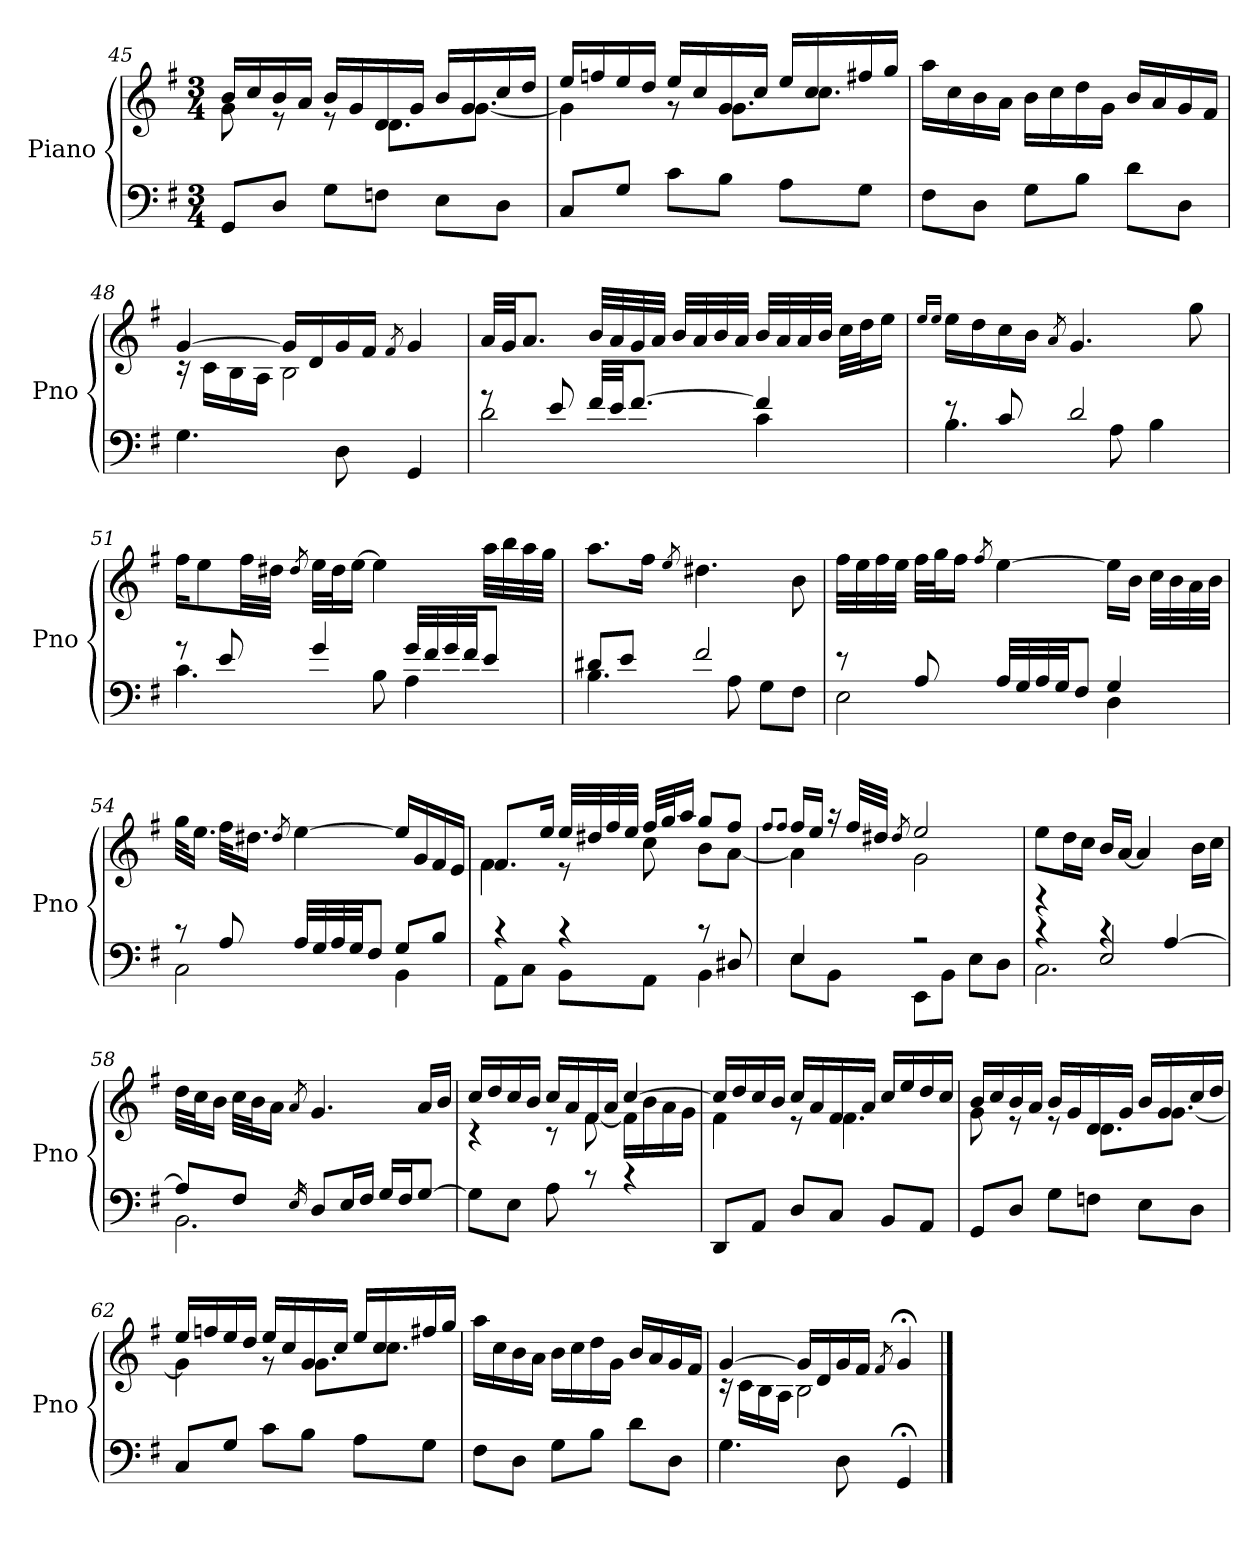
**kern	**kern
*part1	*part1
*staff2	*staff1
*I"Piano	*
*I'Pno	*
!!LO:LB:g=z
*clefF4	*clefG2
*k[f#]	*k[f#]
*G:	*G:
*M3/4	*M3/4
=45	=45
*	*^
8GG/L	16b/LL	8g\
.	16cc/	.
8D/J	16b/	8re
.	16a/JJ	.
8G\L	16b/LL	8re
.	16g/	.
8Fn\J	16d/	8.d\L
.	16g/JJ	.
8E\L	16b/LL	.
.	16g/	[8.g\J
8D\J	16cc/	.
.	16dd/JJ	.
=46	=46	=46
8C/L	16ee/LL	4g\]
.	16ffn/	.
8G/J	16ee/	.
.	16dd/JJ	.
8c\L	16ee/LL	8rg
.	16cc/	.
8B\J	16g/	8.g\L
.	16cc/JJ	.
8A\L	16ee/LL	.
.	16cc/	8.cc\J
8G\J	16ff#X/	.
.	16gg/JJ	.
*	*v	*v
=47	=47
8F#\L	16aa\LL
.	16cc\
8D\J	16b\
.	16a\JJ
8G\L	16b\LL
.	16cc\
8B\J	16dd\
.	16g\JJ
8d\L	16b/LL
.	16a/
8D\J	16g/
.	16f#/JJ
!!LO:PB:g=z
=48	=48
*	*^
4.G\	[4g/	16rc
.	.	16c\LL
.	.	16B\
.	.	16A\JJ
.	16g/LL]	2B\
.	16d/	.
8D\	16g/	.
.	16f#/JJ	.
.	8qf#/	.
4GG/	4g/	.
*	*v	*v
=49	=49
*^	*
8rg	2d\	32a/LLL
.	.	32g/JJ
.	.	8.a/J
8e/	.	.
32f#/LLL	.	32b/LLL
32e/JJ	.	32a/
[8.f#/J	.	32g/
.	.	32a/JJJ
.	.	32b/LLL
.	.	32a/
.	.	32b/
.	.	32a/JJJ
4f#/]	4c\	32b/LLL
.	.	32a/
.	.	32a/
.	.	32b/JJJ
.	.	32cc\LLL
.	.	32dd\J
.	.	16ee\JJ
=50	=50	=50
.	.	16qee/LL
.	.	16qee/JJ
8re	4.B\	16ee\LL
.	.	16dd\
8c/	.	16cc\
.	.	16b\JJ
.	.	8qa/
2d/	.	4.g/
.	8A\	.
.	4B\	.
.	.	8gg\
!!LO:LB:g=z
=51	=51	=51
8rg	4.c\	16ff#\KL
.	.	8ee\
8e/	.	.
.	.	32ff#\LL
.	.	32dd#X\JJJ
.	.	8qdd#/
4g/	.	32ee\LLL
.	.	32dd#\J
.	.	[16ee\JJ
.	8B\	4ee\]
32g/LLL	4A\	.
32f#/	.	.
32g/	.	.
32f#/JJ	.	.
8e/J	.	32aa\LLL
.	.	32bb\
.	.	32aa\
.	.	32gg\JJJ
=52	=52	=52
8d#X/L	4.B\	8.aa\L
8e/J	.	.
.	.	16ff#\Jk
.	.	8qee/
2f#/	.	4.dd#X\
.	8A\	.
.	8G\L	.
.	8F#\J	8b\
!!LO:LB:g=z
=53	=53	=53
8re	2E\	32ff#\LLL
.	.	32ee\
.	.	32ff#\
.	.	32ee\JJJ
8A/	.	32ff#\LLL
.	.	32gg\J
.	.	16ff#\JJ
.	.	8qff#/
32A/LLL	.	[4ee\
32G/	.	.
32A/	.	.
32G/JJ	.	.
8F#/J	.	.
4G/	4D\	16ee\LL]
.	.	16b\JJ
.	.	32cc\LLL
.	.	32b\
.	.	32a\
.	.	32b\JJJ
=54	=54	=54
8rc	2C\	32gg\KLL
.	.	16.ee\JJ
8A/	.	32ff#\KLL
.	.	16.dd#X\JJ
.	.	8qdd#/
32A/LLL	.	[4ee\
32G/	.	.
32A/	.	.
32G/JJ	.	.
8F#/J	.	.
8G/L	4BB\	16ee/LL]
.	.	16g/
8B/J	.	16f#/
.	.	16e/JJ
!!LO:LB:g=z
=55	=55	=55
*	*	*^
4rc	8AA\L	8.f#/L	4f#\
.	8C\J	.	.
.	.	16ee/Jk	.
4rc	8BB\L	32ee/LLL	8re
.	.	32dd#X/	.
.	.	32ff#/	.
.	.	32ee/JJJ	.
.	8AA\J	32ff#/LLL	8cc\
.	.	32gg/J	.
.	.	16aa/JJ	.
8rc	4BB\	8gg/L	8b\L
8D#X/	.	8ff#/J	[8a\J
=56	=56	=56	=56
.	.	8qff#/L	.
.	.	8qff#/J	.
4E/	8E\L	16ff#/LL	4a\]
.	.	16ee/JJ	.
.	8BB\J	16r	.
.	.	32ff#/LLL	.
.	.	32dd#X/JJJ	.
.	.	8qdd#/	.
2rA	8EE\L	2ee/	2g\
.	8BB\J	.	.
.	8E\L	.	.
.	8D\J	.	.
*	*	*v	*v
=57	=57	=57
*	*^	*
4rb	2.C\	4rc	8ee\L
.	.	.	16dd\L
.	.	.	16cc\JJ
4rc	.	2E/	16b/LL
.	.	.	[16a/JJ
.	.	.	4a/]
[4A/	.	.	.
.	.	.	16b\LL
.	.	.	16cc\JJ
*	*v	*v	*
!!LO:LB:g=z
=58	=58	=58
8A/L]	2.BB\	32dd\LLL
.	.	32cc\J
.	.	16b\JJ
8F#/J	.	32cc\LLL
.	.	32b\J
.	.	16a\JJ
16qE/	.	8qa/
8D/L	.	4.g/
16E/L	.	.
16F#/JJ	.	.
16G/LL	.	.
16F#/J	.	.
[8G/J	.	16a/LL
.	.	16b/JJ
*v	*v	*
=59	=59
*	*^
8G\L]	16cc/LL	4rc
.	16dd/	.
8E\J	16cc/	.
.	16b/JJ	.
8A\	16cc/LL	8rc
.	16a/	.
8rc	16f#/	[8f#\
.	16a/JJ	.
4rc	[4cc/	16f#\LL]
.	.	16b\
.	.	16a\
.	.	16g\JJ
=60	=60	=60
8DD/L	16cc/LL]	4f#\
.	16dd/	.
8AA/J	16cc/	.
.	16b/JJ	.
8D/L	16cc/LL	8re
.	16a/	.
8C/J	16f#/	4.f#\
.	16a/JJ	.
8BB/L	16cc/LL	.
.	16ee/	.
8AA/J	16dd/	.
.	16cc/JJ	.
!!LO:PB:g=z	!!
=61	=61	=61
8GG/L	16b/LL	8g\
.	16cc/	.
8D/J	16b/	8re
.	16a/JJ	.
8G\L	16b/LL	8re
.	16g/	.
8Fn\J	16d/	8.d\L
.	16g/JJ	.
8E\L	16b/LL	.
.	16g/	[8.g\J
8D\J	16cc/	.
.	16dd/JJ	.
=62	=62	=62
8C/L	16ee/LL	4g\]
.	16ffn/	.
8G/J	16ee/	.
.	16dd/JJ	.
8c\L	16ee/LL	8rg
.	16cc/	.
8B\J	16g/	8.g\L
.	16cc/JJ	.
8A\L	16ee/LL	.
.	16cc/	8.cc\J
8G\J	16ff#X/	.
.	16gg/JJ	.
*	*v	*v
=63	=63
8F#\L	16aa\LL
.	16cc\
8D\J	16b\
.	16a\JJ
8G\L	16b\LL
.	16cc\
8B\J	16dd\
.	16g\JJ
8d\L	16b/LL
.	16a/
8D\J	16g/
.	16f#/JJ
!!LO:LB:g=z
=64	=64
*	*^
4.G\	[4g/	16rc
.	.	16c\LL
.	.	16B\
.	.	16A\JJ
.	16g/LL]	2B\
.	16d/	.
8D\	16g/	.
.	16f#/JJ	.
.	8qf#/	.
4GG;/	4g;</	.
*	*v	*v
==	==
*-	*-
